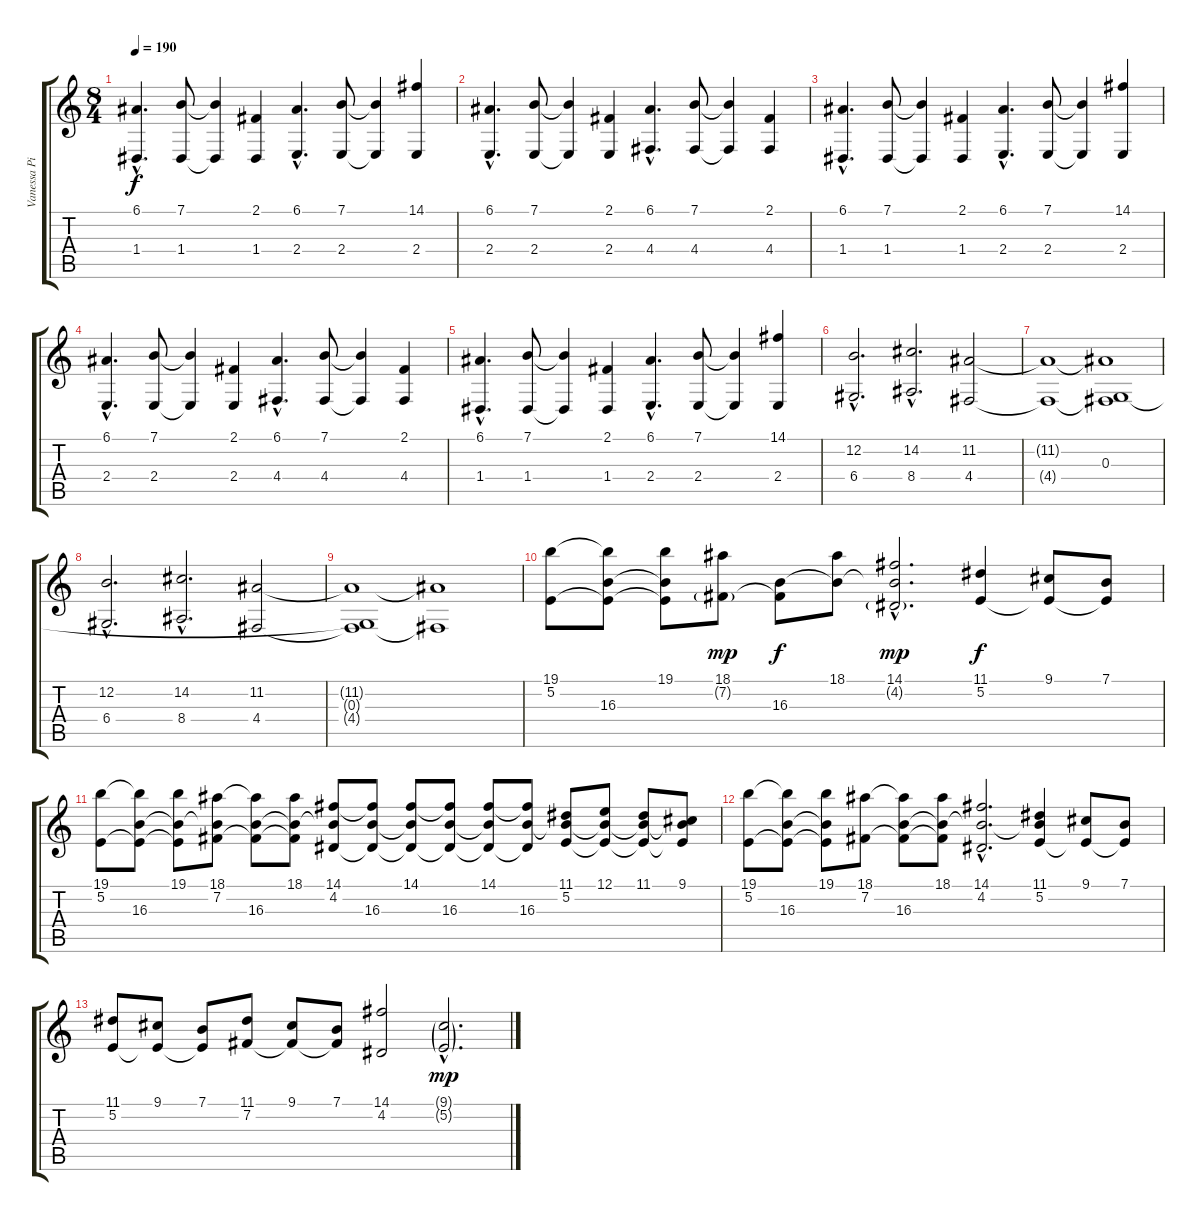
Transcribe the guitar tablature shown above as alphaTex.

\track ("Vanessa Piano" "Vanessa Pi") {instrument brightacousticpiano}
\staff {score tabs}
\tuning (E4 B3 G3 D3 A2 E2) {hide}
\ts (8 4)
\tempo 190
\clef g2
\ks c
(6.1{hac} 1.4{hac}).4{d dy f} (7.1 1.4).8 (7.1{t} 1.4{t}).4 (2.1 1.4).4 (6.1{hac} 2.4{hac}).4{d} (7.1 2.4).8 (7.1{t} 2.4{t}).4 (14.1 2.4).4 |
(6.1{hac} 2.4{hac}).4{d} (7.1 2.4).8 (7.1{t} 2.4{t}).4 (2.1 2.4).4 (6.1{hac} 4.4{hac}).4{d} (7.1 4.4).8 (7.1{t} 4.4{t}).4 (2.1 4.4).4 |
(6.1{hac} 1.4{hac}).4{d} (7.1 1.4).8 (7.1{t} 1.4{t}).4 (2.1 1.4).4 (6.1{hac} 2.4{hac}).4{d} (7.1 2.4).8 (7.1{t} 2.4{t}).4 (14.1 2.4).4 |
(6.1{hac} 2.4{hac}).4{d} (7.1 2.4).8 (7.1{t} 2.4{t}).4 (2.1 2.4).4 (6.1{hac} 4.4{hac}).4{d} (7.1 4.4).8 (7.1{t} 4.4{t}).4 (2.1 4.4).4 |
(6.1{hac} 1.4{hac}).4{d} (7.1 1.4).8 (7.1{t} 1.4{t}).4 (2.1 1.4).4 (6.1{hac} 2.4{hac}).4{d} (7.1 2.4).8 (7.1{t} 2.4{t}).4 (14.1 2.4).4 |
(12.2{hac} 6.4{hac}).2{d volume 13} (14.2{hac} 8.4{hac}).2{d} (11.2 4.4).2 |
(11.2{t} 4.4{t}).1 (11.2{t} 0.3 4.4{t}).1 |
(12.2{hac} 6.4{hac}).2{d volume 13} (14.2{hac} 8.4{hac}).2{d} (11.2 4.4).2 |
(11.2{t} 0.3{t} 4.4{t}).1 (11.2{t} 4.4{t}).1 |
(19.1 5.2).8 (19.1{t} 5.2{t} 16.3).8 (19.1 5.2{t} 16.3{t}).8 (18.1 7.2{g}).8{dy mp} (7.2{t} 16.3).8{dy f} (18.1 16.3{t}).8 (14.1{hac} 4.2{g hac} 16.3{hac t}).2{d dy mp} (11.1 5.2).4{dy f} (9.1 5.2{t}).8 (7.1 5.2{t}).8 |
(19.1 5.2).8 (19.1{t} 5.2{t} 16.3).8 (19.1 5.2{t} 16.3{t}).8 (18.1 7.2 16.3{t}).8 (18.1{t} 7.2{t} 16.3).8 (18.1 7.2{t} 16.3{t}).8 (14.1 4.2 16.3{t}).8 (14.1{t} 4.2{t} 16.3).8 (14.1 4.2{t} 16.3{t}).8 (14.1{t} 4.2{t} 16.3).8 (14.1 4.2{t} 16.3{t}).8 (14.1{t} 4.2{t} 16.3).8 (11.1 5.2 16.3{t}).8 (12.1 5.2{t} 16.3{t}).8 (11.1 5.2{t} 16.3{t}).8 (9.1 5.2{t} 16.3{t}).8 |
(19.1 5.2).8 (19.1{t} 5.2{t} 16.3).8 (19.1 5.2{t} 16.3{t}).8 (18.1 7.2).8 (18.1{t} 7.2{t} 16.3).8 (18.1 7.2{t} 16.3{t}).8 (14.1{hac} 4.2{hac} 16.3{hac t}).2{d} (11.1 5.2 16.3{t}).4 (9.1 5.2{t}).8 (7.1 5.2{t}).8 |
(11.1 5.2).8 (9.1 5.2{t}).8 (7.1 5.2{t}).8 (11.1 7.2).8 (9.1 7.2{t}).8 (7.1 7.2{t}).8 (14.1 4.2).2 (9.1{g hac} 5.2{g hac}).2{d dy mp}
